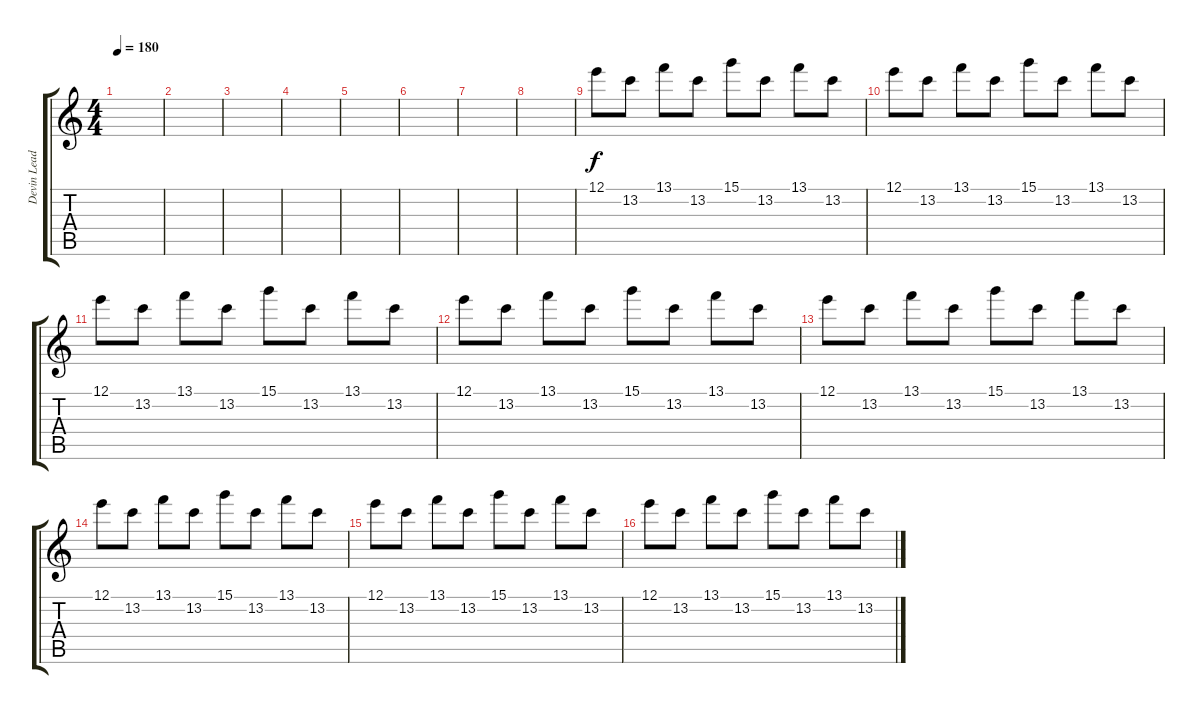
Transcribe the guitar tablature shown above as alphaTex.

\track ("Devin Lead" "Devin Lead") {instrument distortionguitar}
\staff {score tabs}
\tuning (E4 B3 G3 D3 A2 E2) {hide}
\ts (4 4)
\tempo 180
\clef g2
\ks c
|
|
|
|
|
|
|
|
12.1.8 13.2.8 13.1.8 13.2.8 15.1.8 13.2.8 13.1.8 13.2.8 |
12.1.8 13.2.8 13.1.8 13.2.8 15.1.8 13.2.8 13.1.8 13.2.8 |
12.1.8 13.2.8 13.1.8 13.2.8 15.1.8 13.2.8 13.1.8 13.2.8 |
12.1.8 13.2.8 13.1.8 13.2.8 15.1.8 13.2.8 13.1.8 13.2.8 |
12.1.8 13.2.8 13.1.8 13.2.8 15.1.8 13.2.8 13.1.8 13.2.8 |
12.1.8 13.2.8 13.1.8 13.2.8 15.1.8 13.2.8 13.1.8 13.2.8 |
12.1.8 13.2.8 13.1.8 13.2.8 15.1.8 13.2.8 13.1.8 13.2.8 |
12.1.8 13.2.8 13.1.8 13.2.8 15.1.8 13.2.8 13.1.8 13.2.8
